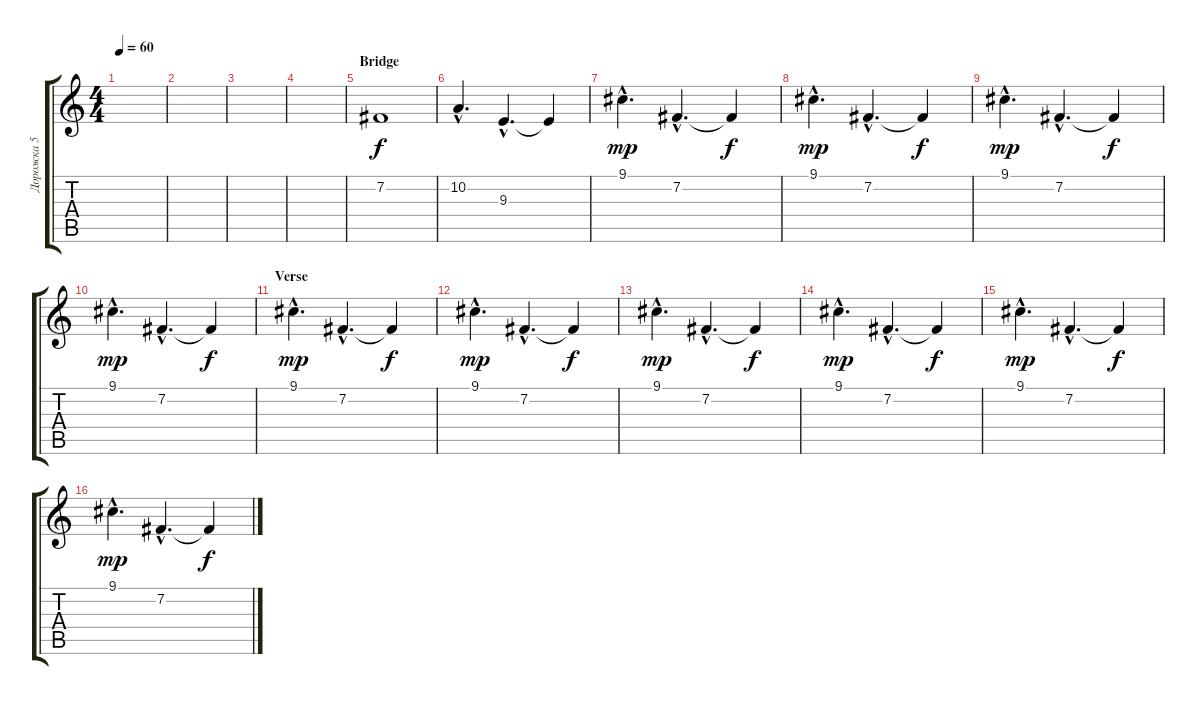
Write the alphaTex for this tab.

\track ("Дорожка 5" "Дорожка 5") {instrument fx7echoes}
\staff {score tabs}
\tuning (E4 B3 G3 D3 A2 E2) {hide}
\ts (4 4)
\tempo 60
\clef g2
\ks c
|
|
|
|
\section ("" "Bridge")
7.2.1 |
10.2{hac}.4{d} 9.3{hac}.4{d} 9.3{t}.4 |
9.1{hac}.4{d dy mp} 7.2{hac}.4{d} 7.2{t}.4{dy f} |
9.1{hac}.4{d dy mp} 7.2{hac}.4{d} 7.2{t}.4{dy f} |
9.1{hac}.4{d dy mp} 7.2{hac}.4{d} 7.2{t}.4{dy f} |
9.1{hac}.4{d dy mp} 7.2{hac}.4{d} 7.2{t}.4{dy f} |
\section ("" "Verse")
9.1{hac}.4{d dy mp} 7.2{hac}.4{d} 7.2{t}.4{dy f} |
9.1{hac}.4{d dy mp} 7.2{hac}.4{d} 7.2{t}.4{dy f} |
9.1{hac}.4{d dy mp} 7.2{hac}.4{d} 7.2{t}.4{dy f} |
9.1{hac}.4{d dy mp} 7.2{hac}.4{d} 7.2{t}.4{dy f} |
9.1{hac}.4{d dy mp} 7.2{hac}.4{d} 7.2{t}.4{dy f} |
9.1{hac}.4{d dy mp} 7.2{hac}.4{d} 7.2{t}.4{dy f}
